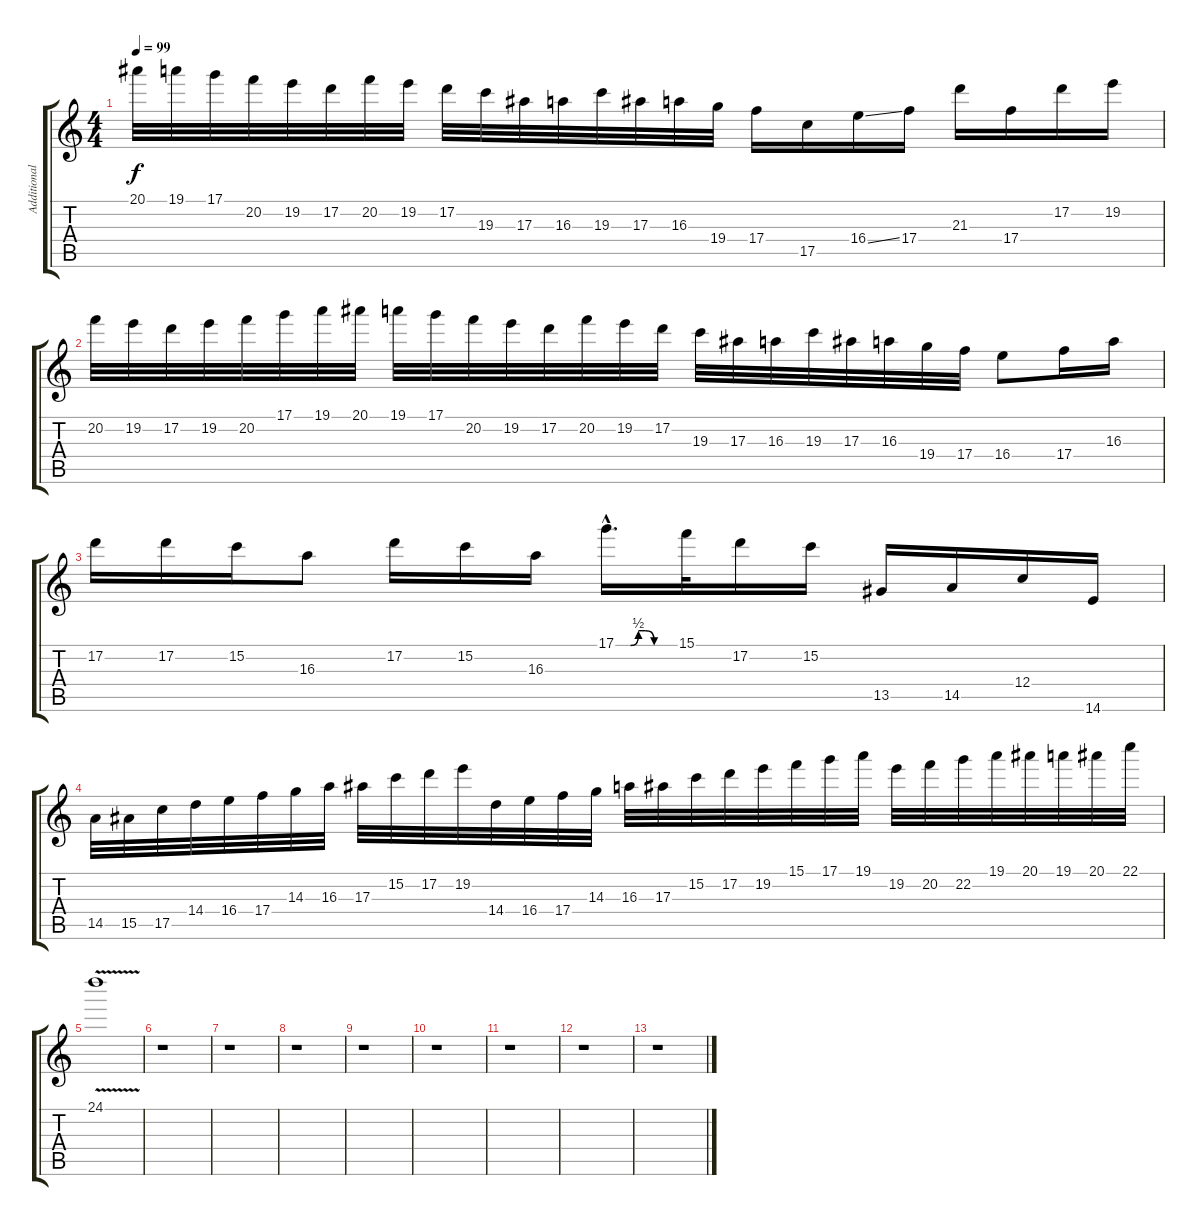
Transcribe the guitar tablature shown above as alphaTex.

\track ("Additional Guitar (solo)" "Additional") {instrument distortionguitar}
\staff {score tabs}
\tuning (D4 A3 F3 C3 G2 D2) {hide}
\ts (4 4)
\tempo 99
\clef g2
\ks c
20.1.32{dy f} 19.1.32 17.1.32 20.2.32 19.2.32 17.2.32 20.2.32 19.2.32 17.2.32 19.3.32 17.3.32 16.3.32 19.3.32 17.3.32 16.3.32 19.4.32 17.4.16 17.5.16 16.4{ss}.16 17.4.16 21.3.16 17.4.16 17.2.16 19.2.16 |
20.2.32 19.2.32 17.2.32 19.2.32 20.2.32 17.1.32 19.1.32 20.1.32 19.1.32 17.1.32 20.2.32 19.2.32 17.2.32 20.2.32 19.2.32 17.2.32 19.3.32 17.3.32 16.3.32 19.3.32 17.3.32 16.3.32 19.4.32 17.4.32 16.4.8 17.4.16 16.3.16 |
17.2.16 17.2.16 15.2.16 16.3.8 17.2.16 15.2.16 16.3.16 17.1{be (custom 0 0 10 0 15 0 23 2 30 2 39 0 45 0 60 0) hac}.16{d} 15.1.32 17.2.16 15.2.16 13.5.16 14.5.16 12.4.16 14.6.16 |
14.5.32 15.5.32 17.5.32 14.4.32 16.4.32 17.4.32 14.3.32 16.3.32 17.3.32 15.2.32 17.2.32 19.2.32 14.4.32 16.4.32 17.4.32 14.3.32 16.3.32 17.3.32 15.2.32 17.2.32 19.2.32 15.1.32 17.1.32 19.1.32 19.2.32 20.2.32 22.2.32 19.1.32 20.1.32 19.1.32 20.1.32 22.1.32 |
24.1{v}.1 |
r.1 |
r.1 |
r.1 |
r.1 |
r.1 |
r.1 |
r.1 |
r.1
